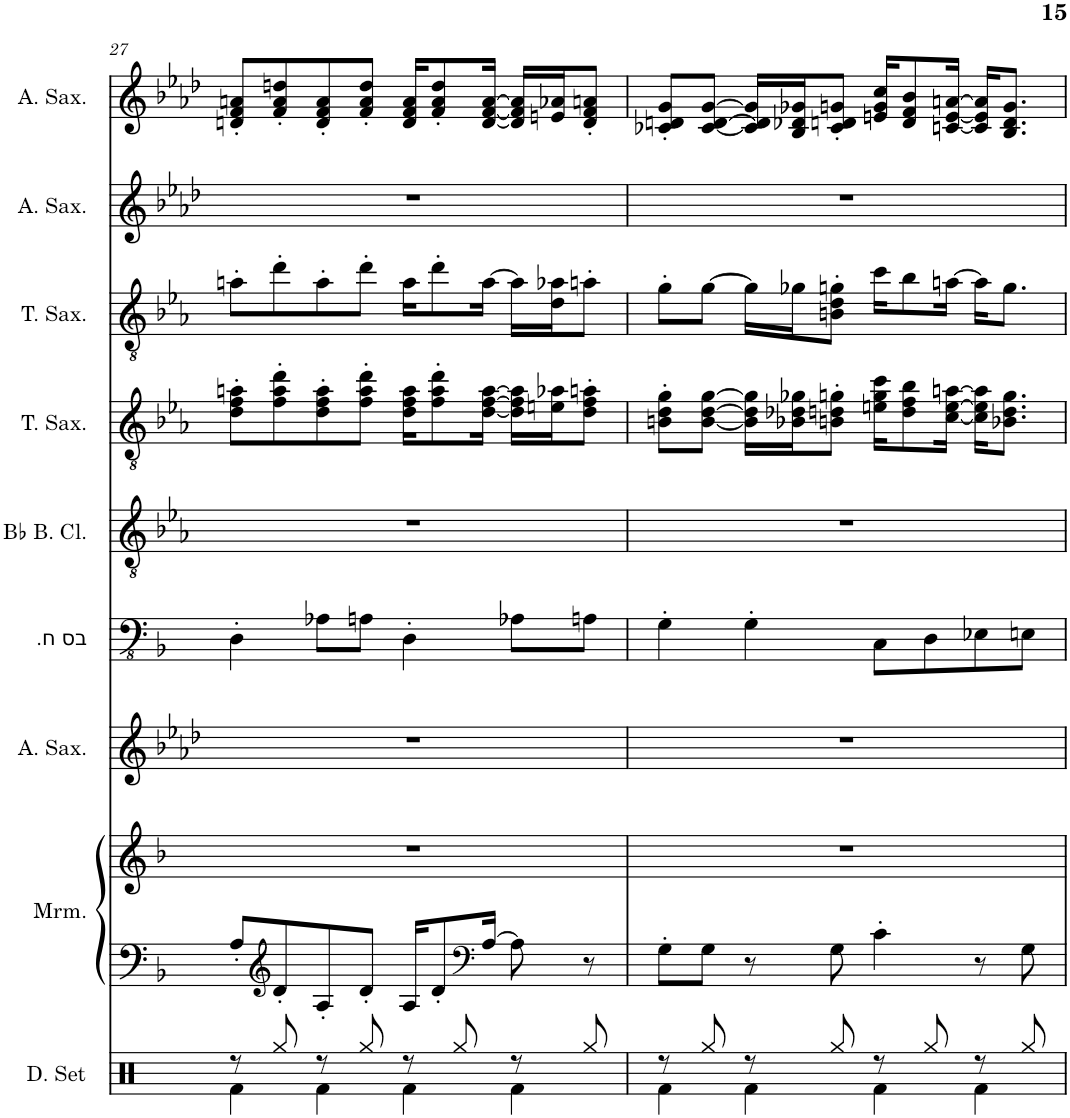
**kern	**kern	**kern	**kern	**kern	**kern	**kern	**kern	**kern	**kern
*part9	*part8	*part8	*part7	*part6	*part5	*part4	*part3	*part2	*part1
*staff10	*staff9	*staff8	*staff7	*staff6	*staff5	*staff4	*staff3	*staff2	*staff1
*I"מערכת תופים, Drums	*I"מרימבה (חמשה כפולה), Marimba	*	*I"סקסופון אלט, Alto 3	*I"בס חשמלית, finger Bass	*I"Bb Bass Clarinet, Clarinet	*I"סקסופון טנור, Tenor 2	*I"סקסופון טנור, Tenor 2	*I"סקסופון אלט, Alto 2	*I"סקסופון אלט, Alto 1
*	*I'Mrm.	*	*	*	*I'Bb B. Cl.	*	*	*	*
!!LO:PB:g=z
*clefX	*clefF4	*clefG2	*clefG2	*clefFv4	*clefGv2	*clefGv2	*clefGv2	*clefG2	*clefG2
*	*	*	*ITrd5c9	*	*ITrd8c14	*ITrd8c14	*ITrd8c14	*ITrd5c9	*ITrd5c9
*k[]	*k[b-]	*k[b-]	*k[b-e-a-d-]	*k[b-]	*k[b-e-a-]	*k[b-e-a-]	*k[b-e-a-]	*k[b-e-a-d-]	*k[b-e-a-d-]
*M4/4	*M4/4	*M4/4	*M4/4	*M4/4	*M4/4	*M4/4	*M4/4	*M4/4	*M4/4
=27	=27	=27	=27	=27	=27	=27	=27	=27	=27
*^	*	*	*	*	*	*	*	*	*
8r	4Rf\	8A'/L	1r	1r	4DD'\	1r	8d\' 8f\' 8an\'L	8an'\L	1r	8dn/' 8f/' 8an/'L
*	*	*clefG2	*	*	*	*	*	*	*	*
8Rgg/	.	8d'/	.	.	.	.	8f\' 8a\' 8dd\'	8dd'\	.	8f/' 8a/' 8ddn/'
8r	4Rf\	8A'/	.	.	8AA-X\L	.	8d\' 8f\' 8a\'	8a'\	.	8d/' 8f/' 8a/'
8Rgg/	.	8d'/J	.	.	8AAn\J	.	8f\' 8a\' 8dd\'J	8dd'\J	.	8f/' 8a/' 8dd/'J
8r	4Rf\	16A/KL	.	.	4DD'\	.	16d\ 16f\ 16a\KL	16a\KL	.	16d/ 16f/ 16a/KL
.	.	8d'/	.	.	.	.	8f\' 8a\' 8dd\'	8dd'\	.	8f/' 8a/' 8dd/'
8Rgg/	.	.	.	.	.	.	.	.	.	.
*	*	*clefF4	*	*	*	*	*	*	*	*
.	.	[16A/Jk	.	.	.	.	[16d\ [16f\ [16a\Jk	[16a\Jk	.	[16d/ [16f/ [16a/Jk
8r	4Rf\	8A\]	.	.	8AA-X\L	.	16d\] 16f\] 16a\]LL	16a\LL]	.	16d/] 16f/] 16a/]LL
.	.	.	.	.	.	.	16en\ 16a-X\J	16d\ 16a-X\J	.	16en/ 16a-X/J
8Rgg/	.	8r	.	.	8AAn\J	.	8d\' 8f\' 8an\'J	8an'\J	.	8d/' 8f/' 8an/'J
=28	=28	=28	=28	=28	=28	=28	=28	=28	=28	=28
8r	4Rf\	8G'\L	1r	1r	4GG'\	1r	8Bn\' 8d\' 8g\'L	8g'\L	1r	8c-X/' 8dn/' 8g/'L
8Rgg/	.	8G\J	.	.	.	.	[8B\ [8d\ [8g\J	[8g\J	.	[8c-/ [8d/ [8g/J
8r	4Rf\	8r	.	.	4GG'\	.	16B\] 16d\] 16g\]LL	16g\LL]	.	16c-/] 16d/] 16g/]LL
.	.	.	.	.	.	.	16B-X\ 16d-X\ 16g-X\J	16g-X\J	.	16B-/ 16d-X/ 16g-X/J
8Rgg/	.	8G\	.	.	.	.	8Bn\' 8dn\' 8gn\'J	8Bn\' 8d\' 8gn\'J	.	8c-/' 8dn/' 8gn/'J
8r	4Rf\	4c'\	.	.	8CC\L	.	16en\ 16g\ 16cc\KL	16cc\KL	.	16en/ 16g/ 16cc/KL
.	.	.	.	.	.	.	8d\ 8f\ 8b-\	8b-\	.	8d/ 8f/ 8b-/
8Rgg/	.	.	.	.	8DD\	.	.	.	.	.
.	.	.	.	.	.	.	[16c\ [16e\ [16an\Jk	[16an\Jk	.	[16cn/ [16e/ [16an/Jk
8r	4Rf\	8r	.	.	8EE-X\	.	16c\] 16e\] 16a\]KL	16a\KL]	.	16c/] 16e/] 16a/]KL
.	.	.	.	.	.	.	8.B-X\ 8.d\ 8.g\J	8.g\J	.	8.B-/ 8.d/ 8.g/J
8Rgg/	.	8G\	.	.	8EEn\J	.	.	.	.	.
*v	*v	*	*	*	*	*	*	*	*	*
=	=	=	=	=	=	=	=	=	=
*-	*-	*-	*-	*-	*-	*-	*-	*-	*-
